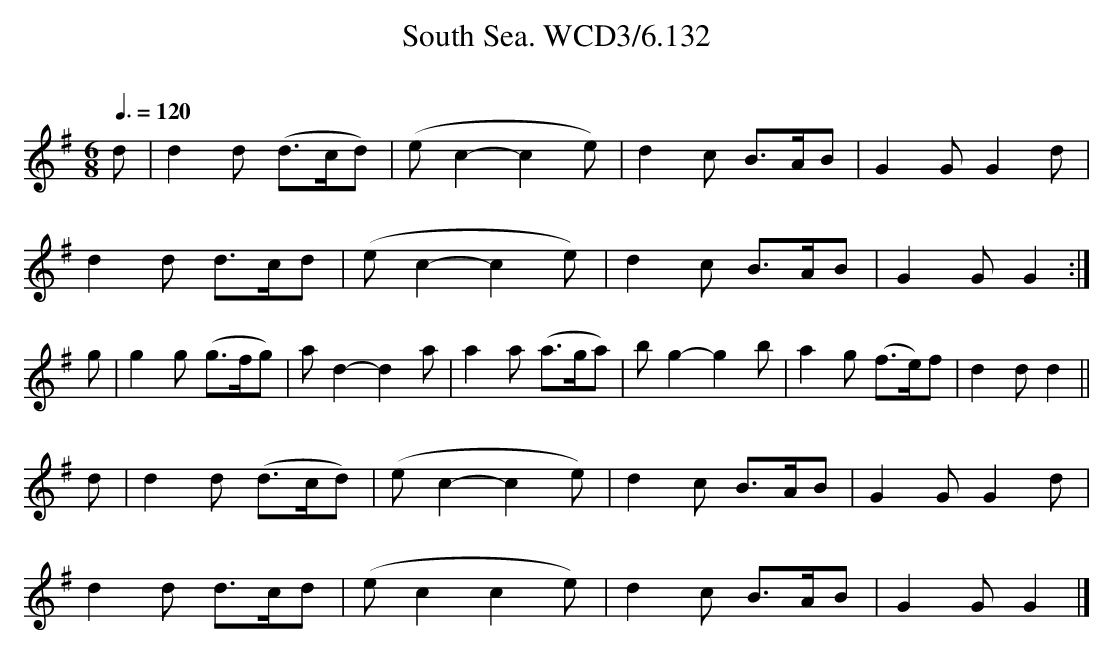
X:1
T:South Sea. WCD3/6.132
O:
M:6/8
L:1/8
Q:3/8=120
K:G
d|d2 d (d>cd)|(e c2-c2 e)|d2 c B>AB|G2 G G2 d|
d2 d d>cd|(e c2-c2 e)|d2 c B>AB|G2 G G2:|
g|g2 g (g>fg)|a d2-d2 a|a2 a (a>ga)|b g2-g2 b|\
a2 g (f>e)f|d2 d d2||
d|d2 d (d>cd)|(e c2- c2 e)|d2 c B>AB|G2 G G2 d|
d2 d d>cd|(e c2 c2 e)|d2 c B>AB|G2 G G2|]
